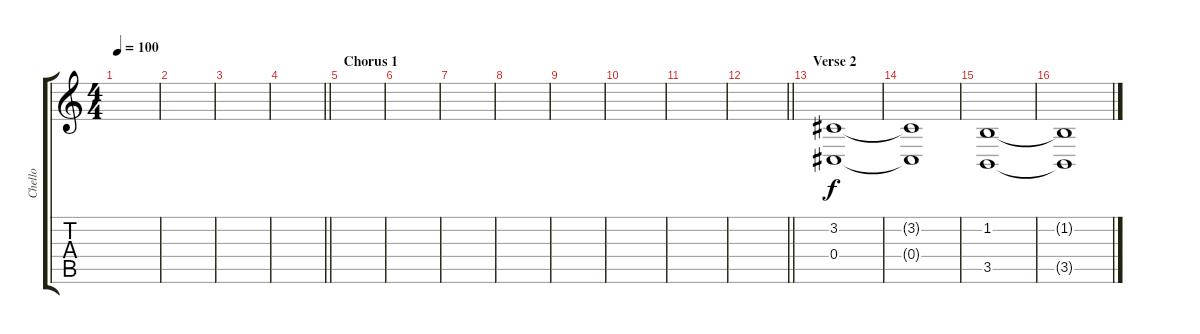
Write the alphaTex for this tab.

\track ("Chello" "Chello") {instrument cello}
\staff {score tabs}
\tuning (Eb4 Bb3 Gb3 Db3 Ab2 Eb2) {hide}
\ts (4 4)
\tempo 100
\clef g2
\ks c
|
|
|
\barLineRight lightlight
|
\section ("" "Chorus 1")
|
|
|
|
|
|
|
\barLineRight lightlight
|
\section ("" "Verse 2")
(3.2 0.4).1 |
(3.2{t} 0.4{t}).1 |
(1.2 3.5).1 |
(1.2{t} 3.5{t}).1
